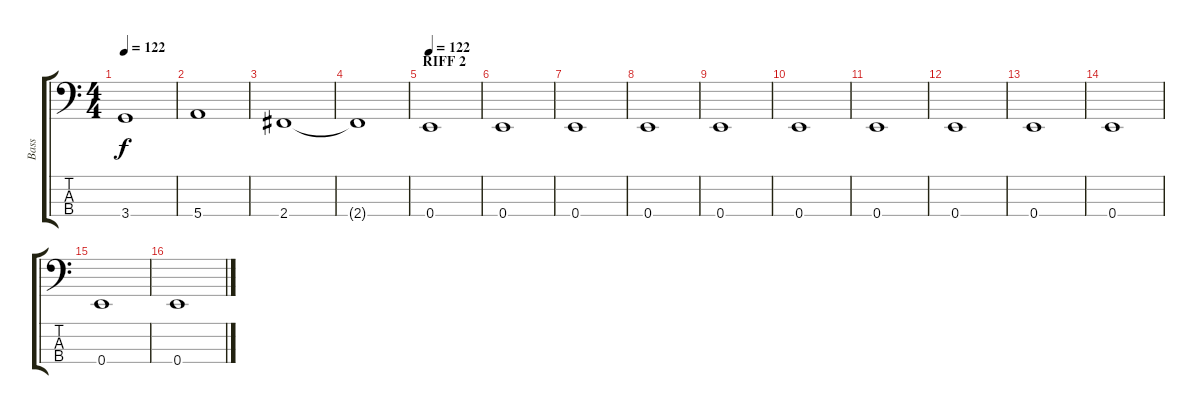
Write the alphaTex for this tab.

\track ("Bass" "Bass") {instrument electricbasspick}
\staff {score tabs}
\tuning (G2 D2 A1 E1) {hide}
\ts (4 4)
\tempo 122
\clef f4
\ks c
3.4.1{dy f} |
5.4.1 |
2.4.1 |
2.4{t}.1 |
\section ("" "RIFF 2")
\tempo 122
0.4.1 |
0.4.1 |
0.4.1 |
0.4.1 |
0.4.1 |
0.4.1 |
0.4.1 |
0.4.1 |
0.4.1 |
0.4.1 |
0.4.1 |
0.4.1
